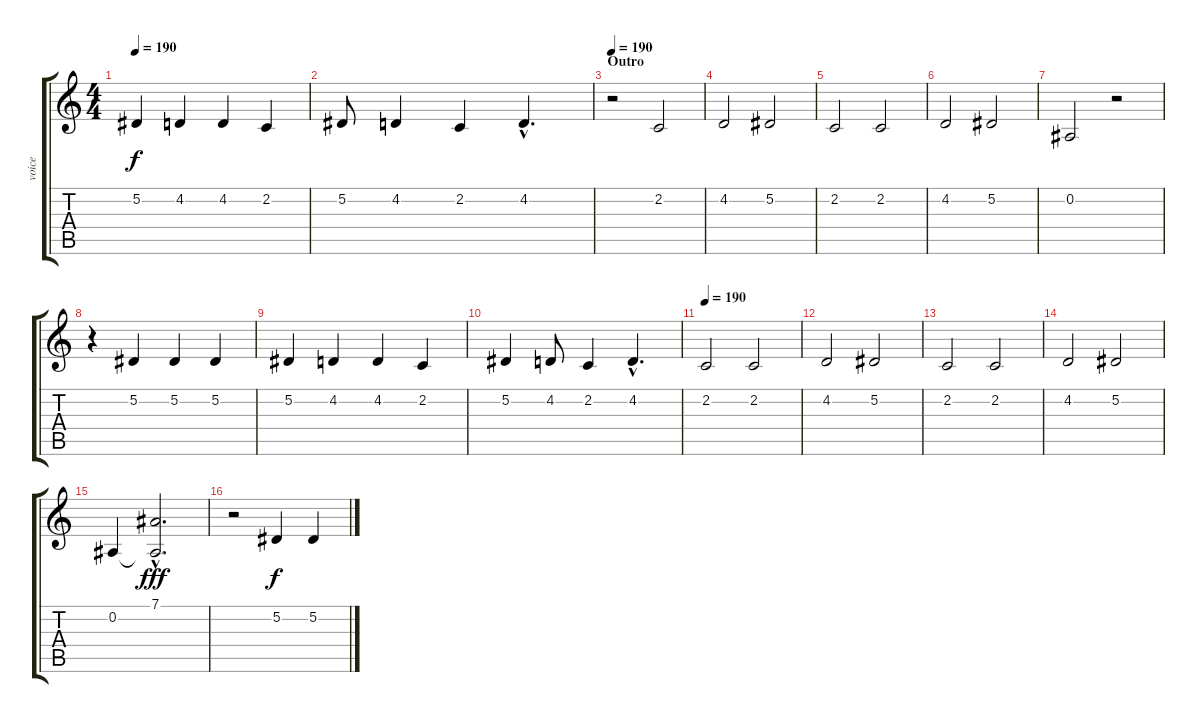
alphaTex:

\track ("voice" "voice") {instrument lead8bassandlead}
\staff {score tabs}
\tuning (Eb4 Bb3 Gb3 Db3 Ab2 Eb2) {hide}
\ts (4 4)
\tempo 190
\clef g2
\ks c
5.2.4{dy f} 4.2.4 4.2.4 2.2.4 |
5.2.8 4.2.4 2.2.4 4.2{hac}.4{d} |
\section ("" "Outro")
\tempo 190
r.2 2.2.2 |
4.2.2 5.2.2 |
2.2.2 2.2.2 |
4.2.2 5.2.2 |
0.2.2 r.2 |
r.4 5.2.4 5.2.4 5.2.4 |
5.2.4 4.2.4 4.2.4 2.2.4 |
5.2.4 4.2.8 2.2.4 4.2{hac}.4{d} |
\tempo 190
2.2.2 2.2.2 |
4.2.2 5.2.2 |
2.2.2 2.2.2 |
4.2.2 5.2.2 |
0.2.4 (7.1{hac} 0.2{hac t}).2{d dy fff} |
r.2 5.2.4{dy f} 5.2.4
